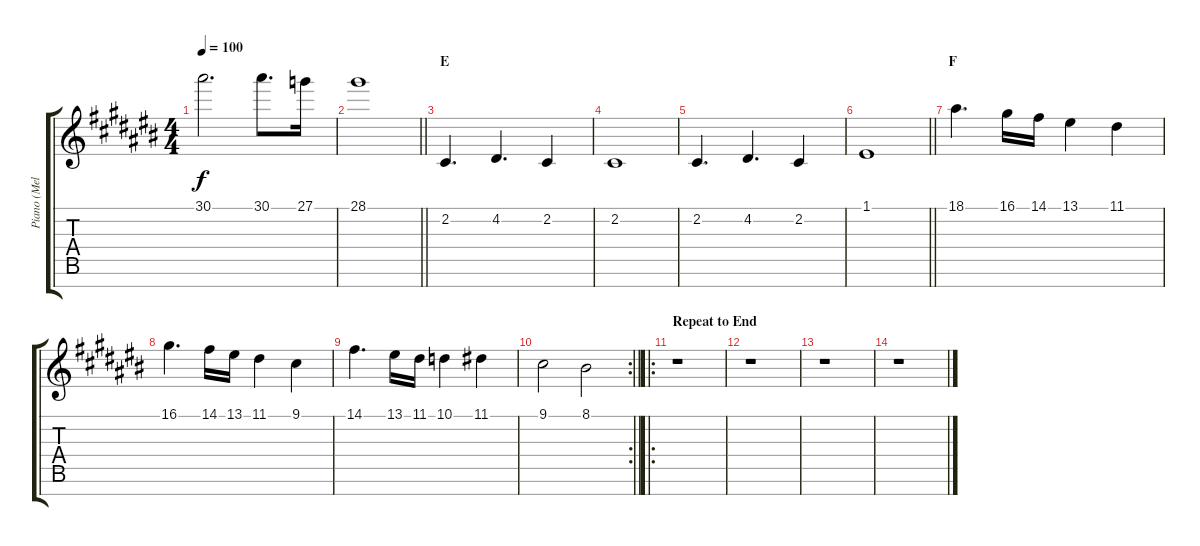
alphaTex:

\track ("Piano (Melody)" "Piano (Mel") {instrument acousticgrandpiano}
\staff {score tabs}
\tuning (E4 B3 G3 D3 A2 E2 B1) {hide}
\ts (4 4)
\tempo 100
\clef g2
\ks c#
30.1.2{d dy f} 30.1.8{d} 27.1.16 |
\barLineRight lightlight
28.1.1 |
\section ("" "E")
2.2.4{d} 4.2.4{d} 2.2.4 |
2.2.1 |
2.2.4{d} 4.2.4{d} 2.2.4 |
\barLineRight lightlight
1.1.1 |
\section ("" "F")
18.1.4{d} 16.1.16 14.1.16 13.1.4 11.1.4 |
16.1.4{d} 14.1.16 13.1.16 11.1.4 9.1.4 |
14.1.4{d} 13.1.16 11.1.16 10.1.4 11.1.4 |
\rc 2
\barLineRight lightlight
9.1.2 8.1.2 |
\ro
\section ("" "Repeat to End")
r.1 |
r.1 |
r.1 |
r.1
